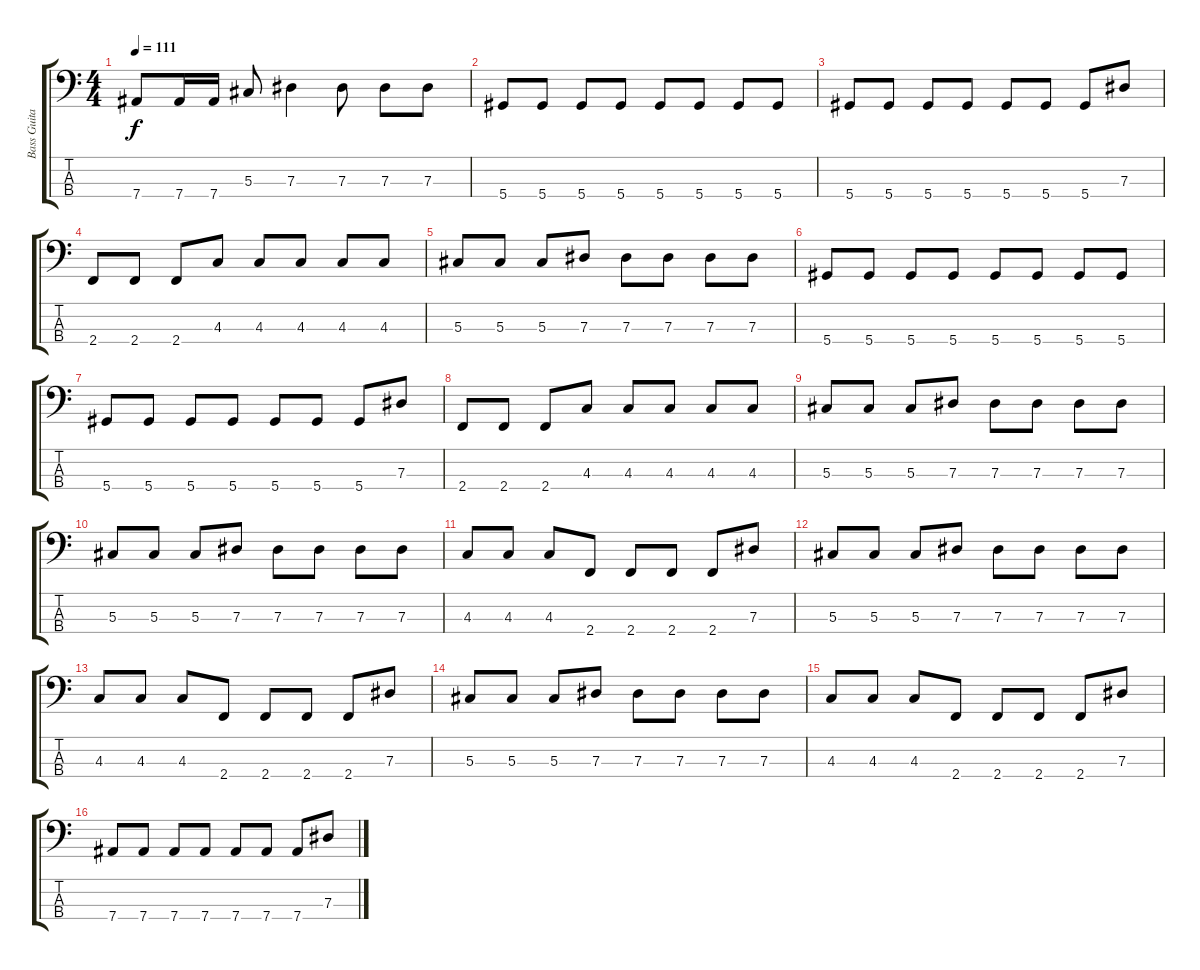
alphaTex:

\track ("Bass Guitar" "Bass Guita") {instrument electricbassfinger}
\staff {score tabs}
\tuning (Gb2 Db2 Ab1 Eb1) {hide}
\ts (4 4)
\tempo 111
\clef f4
\ks c
7.4.8{dy f} 7.4.16 7.4.16 5.3.8 7.3.4 7.3.8 7.3.8 7.3.8 |
5.4.8 5.4.8 5.4.8 5.4.8 5.4.8 5.4.8 5.4.8 5.4.8 |
5.4.8 5.4.8 5.4.8 5.4.8 5.4.8 5.4.8 5.4.8 7.3.8 |
2.4.8 2.4.8 2.4.8 4.3.8 4.3.8 4.3.8 4.3.8 4.3.8 |
5.3.8 5.3.8 5.3.8 7.3.8 7.3.8 7.3.8 7.3.8 7.3.8 |
5.4.8 5.4.8 5.4.8 5.4.8 5.4.8 5.4.8 5.4.8 5.4.8 |
5.4.8 5.4.8 5.4.8 5.4.8 5.4.8 5.4.8 5.4.8 7.3.8 |
2.4.8 2.4.8 2.4.8 4.3.8 4.3.8 4.3.8 4.3.8 4.3.8 |
5.3.8 5.3.8 5.3.8 7.3.8 7.3.8 7.3.8 7.3.8 7.3.8 |
5.3.8 5.3.8 5.3.8 7.3.8 7.3.8 7.3.8 7.3.8 7.3.8 |
4.3.8 4.3.8 4.3.8 2.4.8 2.4.8 2.4.8 2.4.8 7.3.8 |
5.3.8 5.3.8 5.3.8 7.3.8 7.3.8 7.3.8 7.3.8 7.3.8 |
4.3.8 4.3.8 4.3.8 2.4.8 2.4.8 2.4.8 2.4.8 7.3.8 |
5.3.8 5.3.8 5.3.8 7.3.8 7.3.8 7.3.8 7.3.8 7.3.8 |
4.3.8 4.3.8 4.3.8 2.4.8 2.4.8 2.4.8 2.4.8 7.3.8 |
7.4.8 7.4.8 7.4.8 7.4.8 7.4.8 7.4.8 7.4.8 7.3.8
